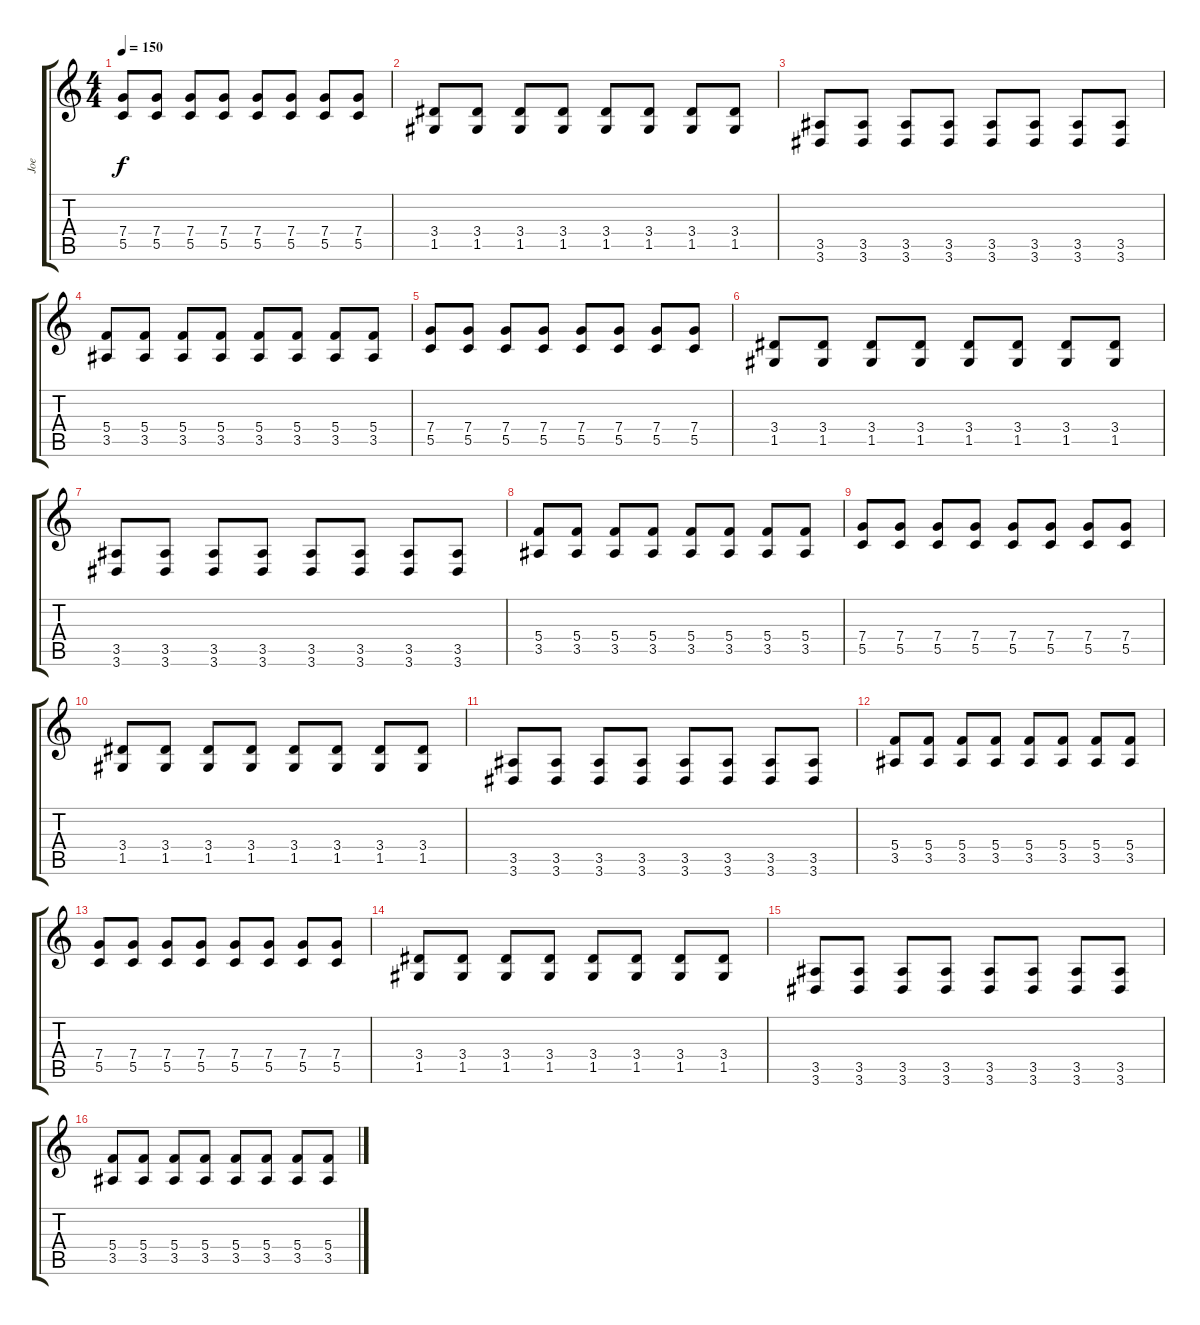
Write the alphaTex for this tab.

\track ("Joe" "Joe") {instrument distortionguitar}
\staff {score tabs}
\tuning (D4 A3 F3 C3 G2 C2) {hide}
\ts (4 4)
\tempo 150
\clef g2
\ks c
(7.4 5.5).8{dy f} (7.4 5.5).8 (7.4 5.5).8 (7.4 5.5).8 (7.4 5.5).8 (7.4 5.5).8 (7.4 5.5).8 (7.4 5.5).8 |
(3.4 1.5).8 (3.4 1.5).8 (3.4 1.5).8 (3.4 1.5).8 (3.4 1.5).8 (3.4 1.5).8 (3.4 1.5).8 (3.4 1.5).8 |
(3.5 3.6).8 (3.5 3.6).8 (3.5 3.6).8 (3.5 3.6).8 (3.5 3.6).8 (3.5 3.6).8 (3.5 3.6).8 (3.5 3.6).8 |
(5.4 3.5).8 (5.4 3.5).8 (5.4 3.5).8 (5.4 3.5).8 (5.4 3.5).8 (5.4 3.5).8 (5.4 3.5).8 (5.4 3.5).8 |
(7.4 5.5).8 (7.4 5.5).8 (7.4 5.5).8 (7.4 5.5).8 (7.4 5.5).8 (7.4 5.5).8 (7.4 5.5).8 (7.4 5.5).8 |
(3.4 1.5).8 (3.4 1.5).8 (3.4 1.5).8 (3.4 1.5).8 (3.4 1.5).8 (3.4 1.5).8 (3.4 1.5).8 (3.4 1.5).8 |
(3.5 3.6).8 (3.5 3.6).8 (3.5 3.6).8 (3.5 3.6).8 (3.5 3.6).8 (3.5 3.6).8 (3.5 3.6).8 (3.5 3.6).8 |
(5.4 3.5).8 (5.4 3.5).8 (5.4 3.5).8 (5.4 3.5).8 (5.4 3.5).8 (5.4 3.5).8 (5.4 3.5).8 (5.4 3.5).8 |
(7.4 5.5).8 (7.4 5.5).8 (7.4 5.5).8 (7.4 5.5).8 (7.4 5.5).8 (7.4 5.5).8 (7.4 5.5).8 (7.4 5.5).8 |
(3.4 1.5).8 (3.4 1.5).8 (3.4 1.5).8 (3.4 1.5).8 (3.4 1.5).8 (3.4 1.5).8 (3.4 1.5).8 (3.4 1.5).8 |
(3.5 3.6).8 (3.5 3.6).8 (3.5 3.6).8 (3.5 3.6).8 (3.5 3.6).8 (3.5 3.6).8 (3.5 3.6).8 (3.5 3.6).8 |
(5.4 3.5).8 (5.4 3.5).8 (5.4 3.5).8 (5.4 3.5).8 (5.4 3.5).8 (5.4 3.5).8 (5.4 3.5).8 (5.4 3.5).8 |
(7.4 5.5).8 (7.4 5.5).8 (7.4 5.5).8 (7.4 5.5).8 (7.4 5.5).8 (7.4 5.5).8 (7.4 5.5).8 (7.4 5.5).8 |
(3.4 1.5).8 (3.4 1.5).8 (3.4 1.5).8 (3.4 1.5).8 (3.4 1.5).8 (3.4 1.5).8 (3.4 1.5).8 (3.4 1.5).8 |
(3.5 3.6).8 (3.5 3.6).8 (3.5 3.6).8 (3.5 3.6).8 (3.5 3.6).8 (3.5 3.6).8 (3.5 3.6).8 (3.5 3.6).8 |
(5.4 3.5).8 (5.4 3.5).8 (5.4 3.5).8 (5.4 3.5).8 (5.4 3.5).8 (5.4 3.5).8 (5.4 3.5).8 (5.4 3.5).8
